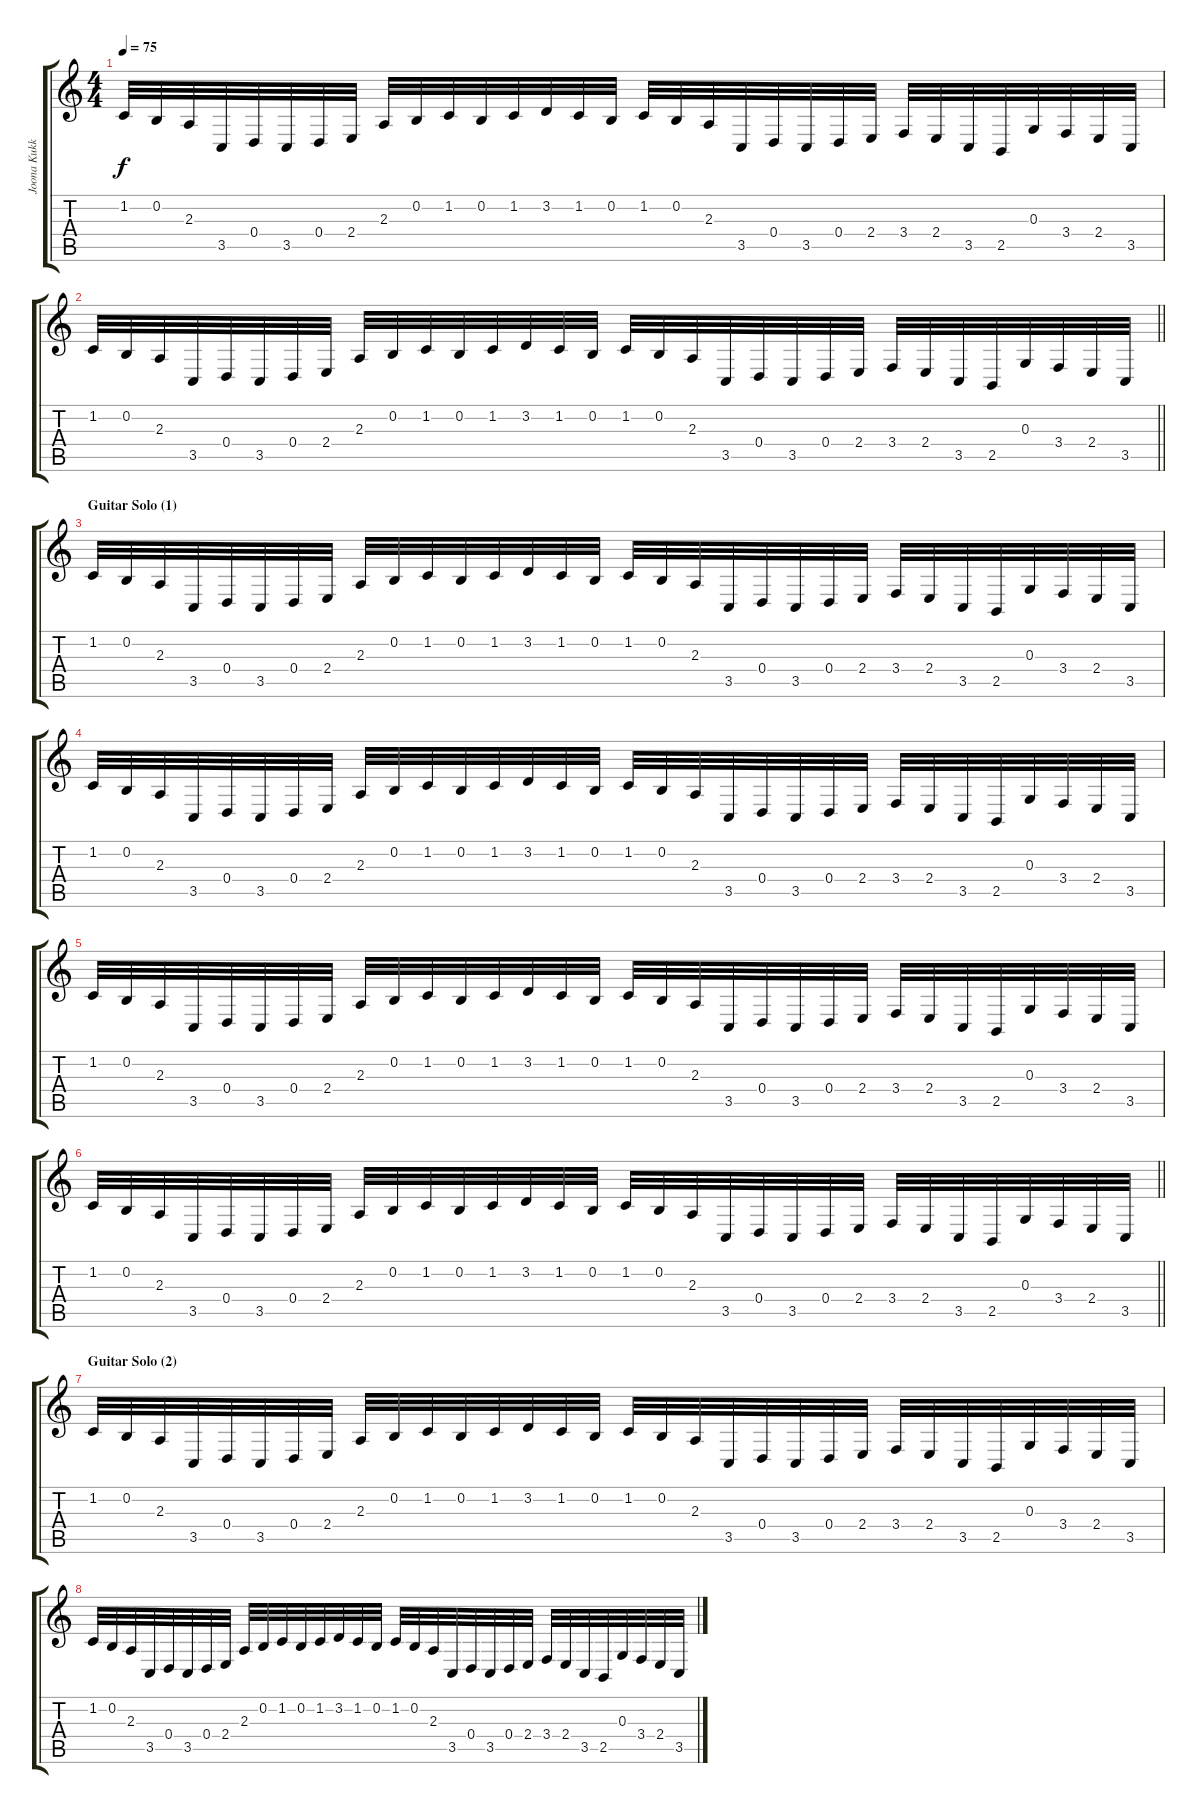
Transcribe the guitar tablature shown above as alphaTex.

\track ("Joona Kukkola (choir pad)" "Joona Kukk") {instrument pad4choir}
\staff {score tabs}
\tuning (E4 B3 G3 D3 A2 E2) {hide}
\ts (4 4)
\tempo 75
\clef g2
\ks aminor
1.2.32{dy f} 0.2.32 2.3.32 3.5.32 0.4.32 3.5.32 0.4.32 2.4.32 2.3.32 0.2.32 1.2.32 0.2.32 1.2.32 3.2.32 1.2.32 0.2.32 1.2.32 0.2.32 2.3.32 3.5.32 0.4.32 3.5.32 0.4.32 2.4.32 3.4.32 2.4.32 3.5.32 2.5.32 0.3.32 3.4.32 2.4.32 3.5.32 |
\barLineRight lightlight
1.2.32 0.2.32 2.3.32 3.5.32 0.4.32 3.5.32 0.4.32 2.4.32 2.3.32 0.2.32 1.2.32 0.2.32 1.2.32 3.2.32 1.2.32 0.2.32 1.2.32 0.2.32 2.3.32 3.5.32 0.4.32 3.5.32 0.4.32 2.4.32 3.4.32 2.4.32 3.5.32 2.5.32 0.3.32 3.4.32 2.4.32 3.5.32 |
\section ("" "Guitar Solo (1)")
1.2.32{volume 8} 0.2.32 2.3.32 3.5.32 0.4.32 3.5.32 0.4.32 2.4.32 2.3.32 0.2.32 1.2.32 0.2.32 1.2.32 3.2.32 1.2.32 0.2.32 1.2.32 0.2.32 2.3.32 3.5.32 0.4.32 3.5.32 0.4.32 2.4.32 3.4.32 2.4.32 3.5.32 2.5.32 0.3.32 3.4.32 2.4.32 3.5.32 |
1.2.32 0.2.32 2.3.32 3.5.32 0.4.32 3.5.32 0.4.32 2.4.32 2.3.32 0.2.32 1.2.32 0.2.32 1.2.32 3.2.32 1.2.32 0.2.32 1.2.32 0.2.32 2.3.32 3.5.32 0.4.32 3.5.32 0.4.32 2.4.32 3.4.32 2.4.32 3.5.32 2.5.32 0.3.32 3.4.32 2.4.32 3.5.32 |
1.2.32 0.2.32 2.3.32 3.5.32 0.4.32 3.5.32 0.4.32 2.4.32 2.3.32 0.2.32 1.2.32 0.2.32 1.2.32 3.2.32 1.2.32 0.2.32 1.2.32 0.2.32 2.3.32 3.5.32 0.4.32 3.5.32 0.4.32 2.4.32 3.4.32 2.4.32 3.5.32 2.5.32 0.3.32 3.4.32 2.4.32 3.5.32 |
\barLineRight lightlight
1.2.32 0.2.32 2.3.32 3.5.32 0.4.32 3.5.32 0.4.32 2.4.32 2.3.32 0.2.32 1.2.32 0.2.32 1.2.32 3.2.32 1.2.32 0.2.32 1.2.32 0.2.32 2.3.32 3.5.32 0.4.32 3.5.32 0.4.32 2.4.32 3.4.32 2.4.32 3.5.32 2.5.32 0.3.32 3.4.32 2.4.32 3.5.32 |
\section ("" "Guitar Solo (2)")
1.2.32 0.2.32 2.3.32 3.5.32 0.4.32 3.5.32 0.4.32 2.4.32 2.3.32 0.2.32 1.2.32 0.2.32 1.2.32 3.2.32 1.2.32 0.2.32 1.2.32 0.2.32 2.3.32 3.5.32 0.4.32 3.5.32 0.4.32 2.4.32 3.4.32 2.4.32 3.5.32 2.5.32 0.3.32 3.4.32 2.4.32 3.5.32 |
1.2.32 0.2.32 2.3.32 3.5.32 0.4.32 3.5.32 0.4.32 2.4.32 2.3.32 0.2.32 1.2.32 0.2.32 1.2.32 3.2.32 1.2.32 0.2.32 1.2.32 0.2.32 2.3.32 3.5.32 0.4.32 3.5.32 0.4.32 2.4.32 3.4.32 2.4.32 3.5.32 2.5.32 0.3.32 3.4.32 2.4.32 3.5.32
